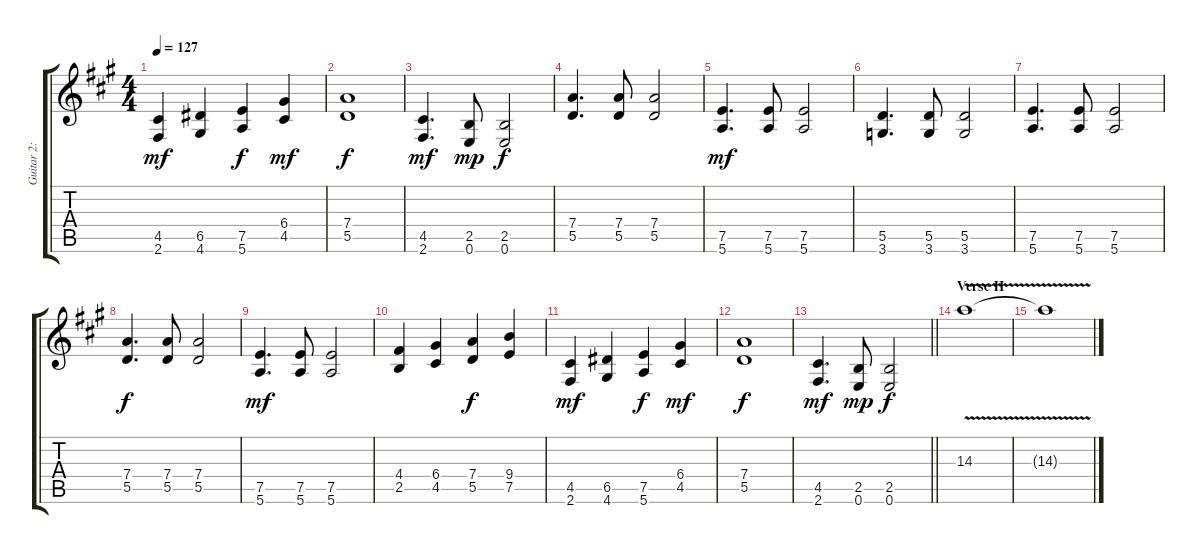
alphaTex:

\track ("Guitar 2: Todd" "Guitar 2: ") {instrument distortionguitar}
\staff {score tabs}
\tuning (E4 B3 G3 D3 A2 E2) {hide}
\ts (4 4)
\tempo 127
\clef g2
\ks a
(4.5 2.6).4{dy mf} (6.5 4.6).4 (7.5 5.6).4{dy f} (6.4 4.5).4{dy mf} |
(7.4 5.5).1{dy f} |
(4.5 2.6).4{d dy mf} (2.5 0.6).8{dy mp} (2.5 0.6).2{dy f} |
(7.4 5.5).4{d} (7.4 5.5).8 (7.4 5.5).2 |
(7.5 5.6).4{d dy mf} (7.5 5.6).8 (7.5 5.6).2 |
(5.5 3.6).4{d} (5.5 3.6).8 (5.5 3.6).2 |
(7.5 5.6).4{d} (7.5 5.6).8 (7.5 5.6).2 |
(7.4 5.5).4{d dy f} (7.4 5.5).8 (7.4 5.5).2 |
(7.5 5.6).4{d dy mf} (7.5 5.6).8 (7.5 5.6).2 |
(4.4 2.5).4 (6.4 4.5).4 (7.4 5.5).4{dy f} (9.4 7.5).4 |
(4.5 2.6).4{dy mf} (6.5 4.6).4 (7.5 5.6).4{dy f} (6.4 4.5).4{dy mf} |
(7.4 5.5).1{dy f} |
\barLineRight lightlight
(4.5 2.6).4{d dy mf} (2.5 0.6).8{dy mp} (2.5 0.6).2{dy f} |
\section ("" "Verse II")
14.3{v}.1 |
14.3{t}.1
